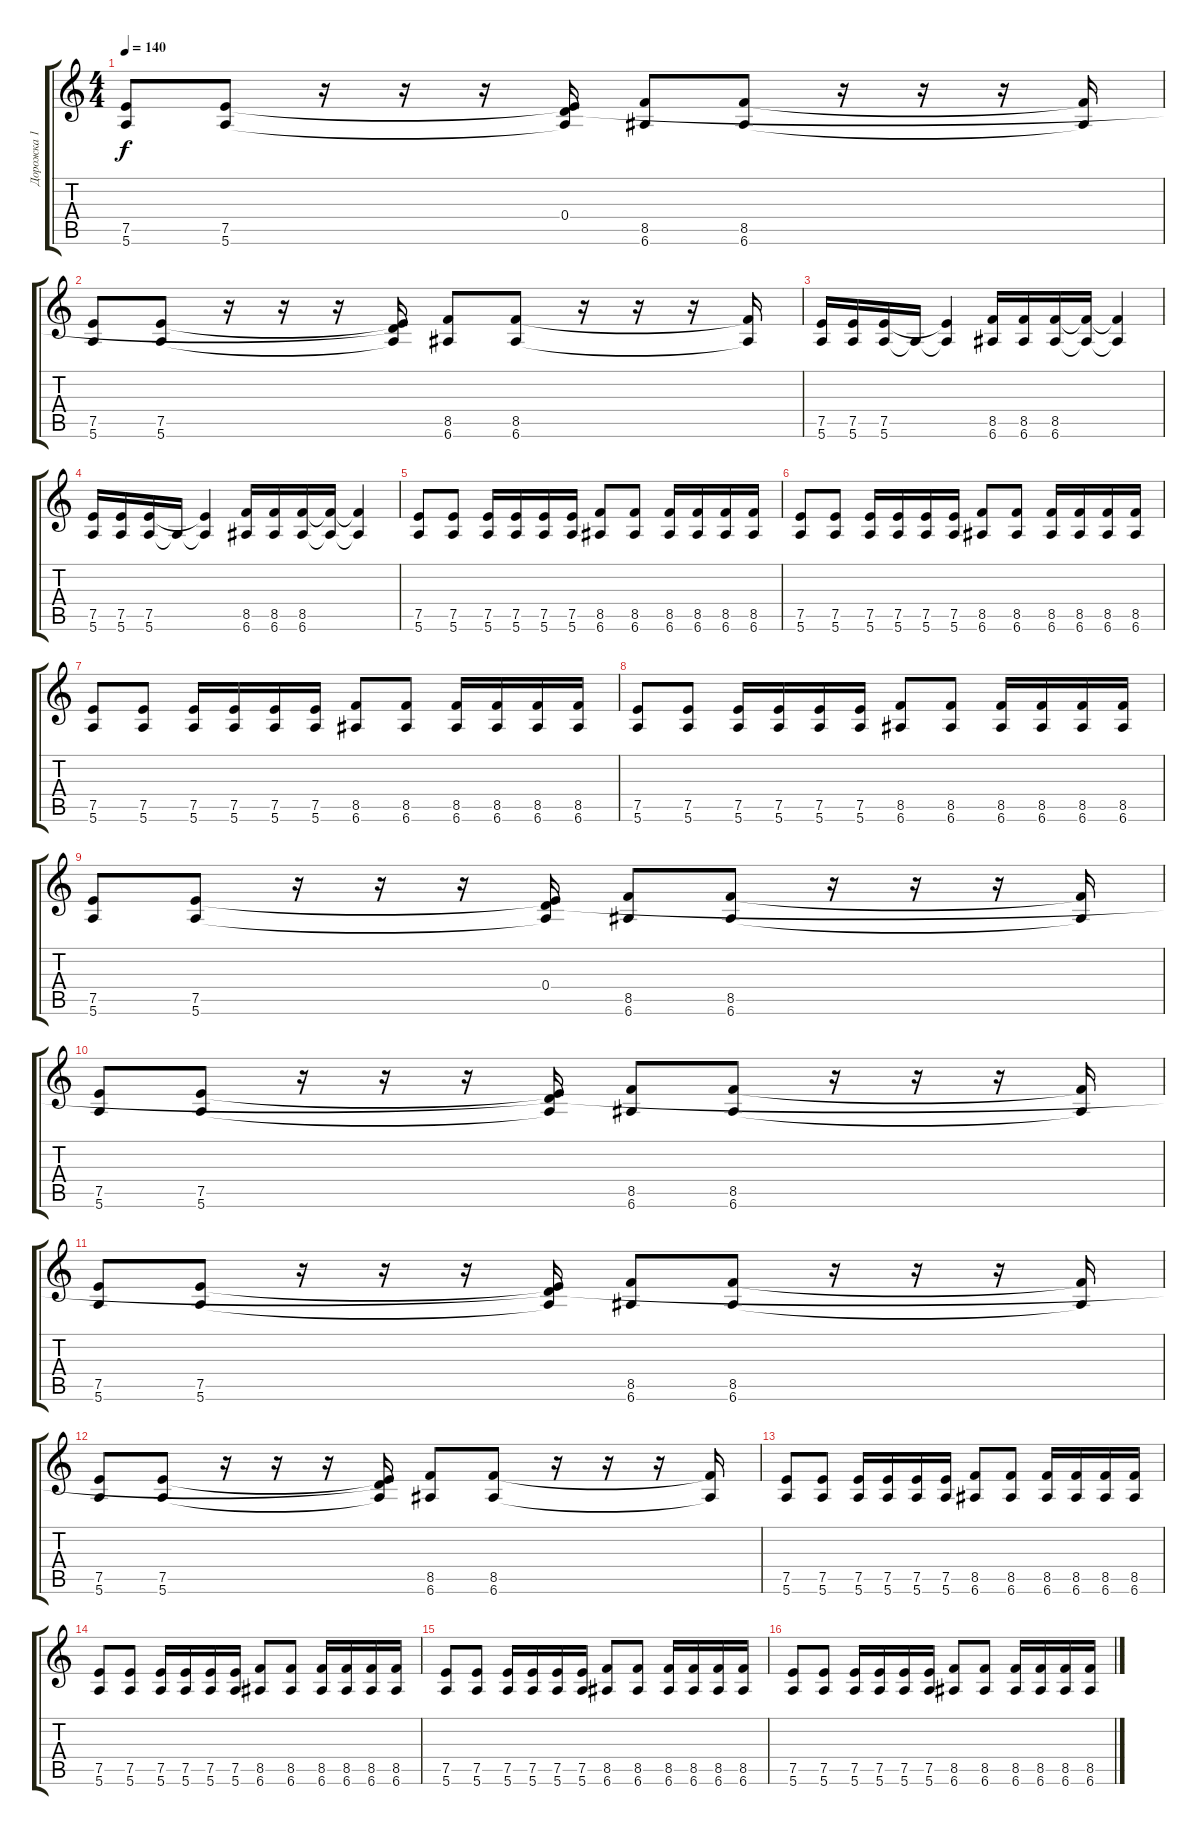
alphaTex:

\track ("Дорожка 1" "Дорожка 1") {instrument distortionguitar}
\staff {score tabs}
\tuning (E4 B3 G3 D3 A2 E2) {hide}
\ts (4 4)
\tempo 140
\clef g2
\ks c
(7.5 5.6).8{dy f} (7.5 5.6).8 r.16 r.16 r.16 (0.4 7.5{t} 5.6{t}).16 (8.5 6.6).8 (8.5 6.6).8 r.16 r.16 r.16 (8.5{t} 6.6{t}).16 |
(7.5 5.6).8 (7.5 5.6).8 r.16 r.16 r.16 (0.4{t} 7.5{t} 5.6{t}).16 (8.5 6.6).8 (8.5 6.6).8 r.16 r.16 r.16 (8.5{t} 6.6{t}).16 |
(7.5 5.6).16 (7.5 5.6).16 (7.5 5.6).16 5.6{t}.16 (7.5{t} 5.6{t}).4 (8.5 6.6).16 (8.5 6.6).16 (8.5 6.6).16 (8.5{t} 6.6{t}).16 (8.5{t} 6.6{t}).4 |
(7.5 5.6).16 (7.5 5.6).16 (7.5 5.6).16 5.6{t}.16 (7.5{t} 5.6{t}).4 (8.5 6.6).16 (8.5 6.6).16 (8.5 6.6).16 (8.5{t} 6.6{t}).16 (8.5{t} 6.6{t}).4 |
(7.5 5.6).8 (7.5 5.6).8 (7.5 5.6).16 (7.5 5.6).16 (7.5 5.6).16 (7.5 5.6).16 (8.5 6.6).8 (8.5 6.6).8 (8.5 6.6).16 (8.5 6.6).16 (8.5 6.6).16 (8.5 6.6).16 |
(7.5 5.6).8 (7.5 5.6).8 (7.5 5.6).16 (7.5 5.6).16 (7.5 5.6).16 (7.5 5.6).16 (8.5 6.6).8 (8.5 6.6).8 (8.5 6.6).16 (8.5 6.6).16 (8.5 6.6).16 (8.5 6.6).16 |
(7.5 5.6).8 (7.5 5.6).8 (7.5 5.6).16 (7.5 5.6).16 (7.5 5.6).16 (7.5 5.6).16 (8.5 6.6).8 (8.5 6.6).8 (8.5 6.6).16 (8.5 6.6).16 (8.5 6.6).16 (8.5 6.6).16 |
(7.5 5.6).8 (7.5 5.6).8 (7.5 5.6).16 (7.5 5.6).16 (7.5 5.6).16 (7.5 5.6).16 (8.5 6.6).8 (8.5 6.6).8 (8.5 6.6).16 (8.5 6.6).16 (8.5 6.6).16 (8.5 6.6).16 |
(7.5 5.6).8 (7.5 5.6).8 r.16 r.16 r.16 (0.4 7.5{t} 5.6{t}).16 (8.5 6.6).8 (8.5 6.6).8 r.16 r.16 r.16 (8.5{t} 6.6{t}).16 |
(7.5 5.6).8 (7.5 5.6).8 r.16 r.16 r.16 (0.4{t} 7.5{t} 5.6{t}).16 (8.5 6.6).8 (8.5 6.6).8 r.16 r.16 r.16 (8.5{t} 6.6{t}).16 |
(7.5 5.6).8 (7.5 5.6).8 r.16 r.16 r.16 (0.4{t} 7.5{t} 5.6{t}).16 (8.5 6.6).8 (8.5 6.6).8 r.16 r.16 r.16 (8.5{t} 6.6{t}).16 |
(7.5 5.6).8 (7.5 5.6).8 r.16 r.16 r.16 (0.4{t} 7.5{t} 5.6{t}).16 (8.5 6.6).8 (8.5 6.6).8 r.16 r.16 r.16 (8.5{t} 6.6{t}).16 |
(7.5 5.6).8 (7.5 5.6).8 (7.5 5.6).16 (7.5 5.6).16 (7.5 5.6).16 (7.5 5.6).16 (8.5 6.6).8 (8.5 6.6).8 (8.5 6.6).16 (8.5 6.6).16 (8.5 6.6).16 (8.5 6.6).16 |
(7.5 5.6).8 (7.5 5.6).8 (7.5 5.6).16 (7.5 5.6).16 (7.5 5.6).16 (7.5 5.6).16 (8.5 6.6).8 (8.5 6.6).8 (8.5 6.6).16 (8.5 6.6).16 (8.5 6.6).16 (8.5 6.6).16 |
(7.5 5.6).8 (7.5 5.6).8 (7.5 5.6).16 (7.5 5.6).16 (7.5 5.6).16 (7.5 5.6).16 (8.5 6.6).8 (8.5 6.6).8 (8.5 6.6).16 (8.5 6.6).16 (8.5 6.6).16 (8.5 6.6).16 |
(7.5 5.6).8 (7.5 5.6).8 (7.5 5.6).16 (7.5 5.6).16 (7.5 5.6).16 (7.5 5.6).16 (8.5 6.6).8 (8.5 6.6).8 (8.5 6.6).16 (8.5 6.6).16 (8.5 6.6).16 (8.5 6.6).16
